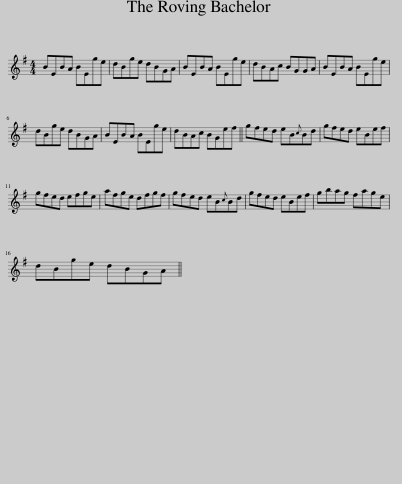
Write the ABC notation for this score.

X:1
L:1/8
M:4/4
I:linebreak $
K:G
V:1 treble
V:1
 BEBA BEge | dBge dBGA | BEBA BEge | dBAc BGGA | BEBA BEge |$ %5
 dBge dBGA | BEBA BEge | dBAc BGef || gfed eB{c}Bd | gfed eBef |$ %10
 gfed efge | afge dfgf | gfed eB{c}Bd | gfed eBef | gbag fage |$ %15
 dBge dBGA || %16
